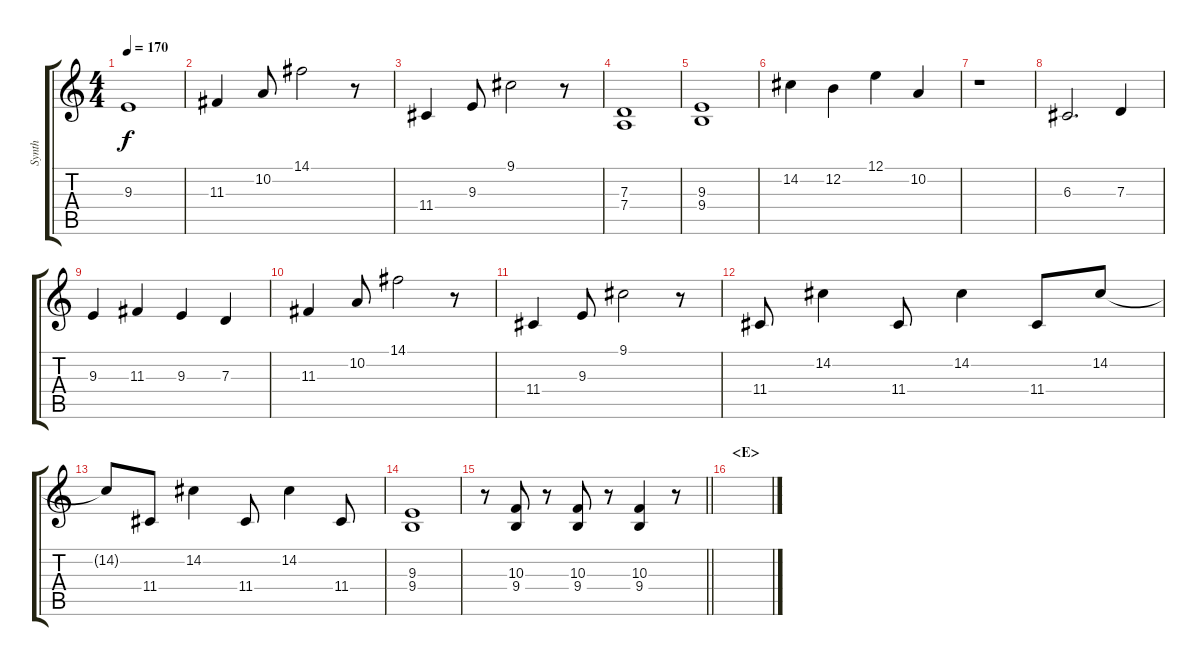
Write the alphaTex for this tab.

\track ("Synth" "Synth") {instrument lead2sawtooth}
\staff {score tabs}
\tuning (E4 B3 G3 D3 A2 E2) {hide}
\ts (4 4)
\tempo 170
\clef g2
\ks c
9.3.1{dy f} |
11.3.4 10.2.8 14.1.2 r.8 |
11.4.4 9.3.8 9.1.2 r.8 |
(7.3 7.4).1 |
(9.3 9.4).1 |
14.2.4 12.2.4 12.1.4 10.2.4 |
r.1 |
6.3.2{d} 7.3.4 |
9.3.4 11.3.4 9.3.4 7.3.4 |
11.3.4 10.2.8 14.1.2 r.8 |
11.4.4 9.3.8 9.1.2 r.8 |
11.4.8 14.2.4 11.4.8 14.2.4 11.4.8 14.2.8 |
14.2{t}.8 11.4.8 14.2.4 11.4.8 14.2.4 11.4.8 |
(9.3 9.4).1 |
\barLineRight lightlight
r.8 (10.3 9.4).8 r.8 (10.3 9.4).8 r.8 (10.3 9.4).4 r.8 |
\section ("" "<E>")
